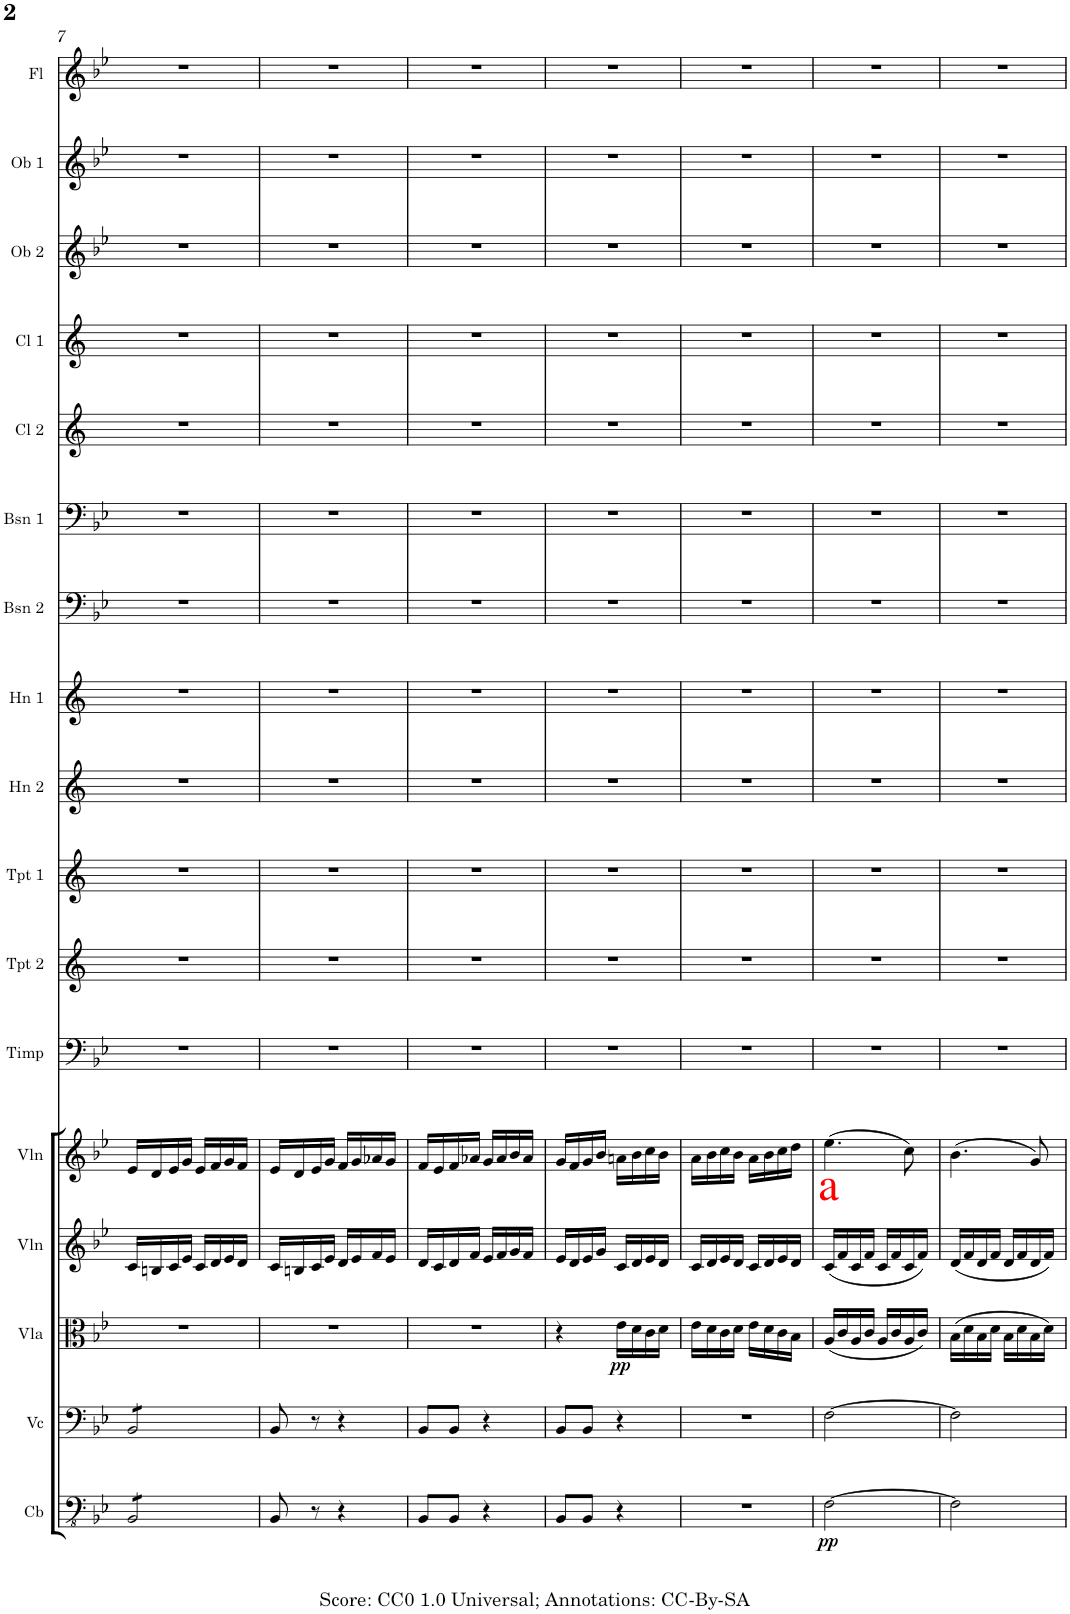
**kern	**dynam	**kern	**kern	**dynam	**kern	**kern	**text	**kern	**kern	**kern	**kern	**kern	**kern	**kern	**kern	**kern	**kern	**kern	**kern
*part17	*part17	*part16	*part15	*part15	*part14	*part13	*part13	*part12	*part11	*part10	*part9	*part8	*part7	*part6	*part5	*part4	*part3	*part2	*part1
*staff17	*staff17	*staff16	*staff15	*staff15	*staff14	*staff13	*staff13	*staff12	*staff11	*staff10	*staff9	*staff8	*staff7	*staff6	*staff5	*staff4	*staff3	*staff2	*staff1
*I"Contrabass	*	*I"Violoncello	*I"Viola	*	*I"Violin	*I"Violin	*	*I"Timpani	*I"Bb Trumpet 2	*I"Bb Trumpet 1	*I"Bb (basso) Horn 2	*I"Bb (basso) Horn 1	*I"Bassoon 2	*I"Bassoon 1	*I"Bb Clarinet 2	*I"Bb Clarinet 1	*I"Oboe 2	*I"Oboe 1	*I"Flute
*I'Cb	*	*I'Vc	*I'Vla	*	*I'Vln	*I'Vln	*	*I'Timp	*I'Tpt 2	*I'Tpt 1	*I'Hn 2	*I'Hn 1	*I'Bsn 2	*I'Bsn 1	*I'Cl 2	*I'Cl 1	*I'Ob 2	*I'Ob 1	*I'Fl
!!LO:PB:g=z
*clefFv4	*	*clefF4	*clefC3	*	*clefG2	*clefG2	*	*clefF4	*clefG2	*clefG2	*clefG2	*clefG2	*clefF4	*clefF4	*clefG2	*clefG2	*clefG2	*clefG2	*clefG2
*	*	*	*	*	*	*	*	*	*Trd1c2	*Trd1c2	*Trd4c7	*Trd4c7	*	*	*Trd1c2	*Trd1c2	*	*	*
*k[b-e-]	*	*k[b-e-]	*k[b-e-]	*	*k[b-e-]	*k[b-e-]	*	*k[b-e-]	*k[]	*k[]	*k[]	*k[]	*k[b-e-]	*k[b-e-]	*k[]	*k[]	*k[b-e-]	*k[b-e-]	*k[b-e-]
*M2/4	*	*M2/4	*M2/4	*	*M2/4	*M2/4	*	*M2/4	*M2/4	*M2/4	*M2/4	*M2/4	*M2/4	*M2/4	*M2/4	*M2/4	*M2/4	*M2/4	*M2/4
=7	=7	=7	=7	=7	=7	=7	=7	=7	=7	=7	=7	=7	=7	=7	=7	=7	=7	=7	=7
*tremolo	*	*	*	*	*	*	*	*	*	*	*	*	*	*	*	*	*	*	*
*	*	*tremolo	*	*	*	*	*	*	*	*	*	*	*	*	*	*	*	*	*
8BBB-/L	.	8BB-/L	2r	.	16c/LL	16e-/LL	.	2r	2r	2r	2r	2r	2r	2r	2r	2r	2r	2r	2r
.	.	.	.	.	16Bn/	16d/	.	.	.	.	.	.	.	.	.	.	.	.	.
8BBB-/	.	8BB-/	.	.	16c/	16e-/	.	.	.	.	.	.	.	.	.	.	.	.	.
.	.	.	.	.	16e-/JJ	16g/JJ	.	.	.	.	.	.	.	.	.	.	.	.	.
8BBB-/	.	8BB-/	.	.	16c/LL	16e-/LL	.	.	.	.	.	.	.	.	.	.	.	.	.
.	.	.	.	.	16d/	16f/	.	.	.	.	.	.	.	.	.	.	.	.	.
8BBB-/J	.	8BB-/J	.	.	16e-/	16g/	.	.	.	.	.	.	.	.	.	.	.	.	.
*	*	*Xtremolo	*	*	*	*	*	*	*	*	*	*	*	*	*	*	*	*	*
*Xtremolo	*	*	*	*	*	*	*	*	*	*	*	*	*	*	*	*	*	*	*
.	.	.	.	.	16d/JJ	16f/JJ	.	.	.	.	.	.	.	.	.	.	.	.	.
=8	=8	=8	=8	=8	=8	=8	=8	=8	=8	=8	=8	=8	=8	=8	=8	=8	=8	=8	=8
8BBB-/	.	8BB-/	2r	.	16c/LL	16e-/LL	.	2r	2r	2r	2r	2r	2r	2r	2r	2r	2r	2r	2r
.	.	.	.	.	16Bn/	16d/	.	.	.	.	.	.	.	.	.	.	.	.	.
8r	.	8r	.	.	16c/	16e-/	.	.	.	.	.	.	.	.	.	.	.	.	.
.	.	.	.	.	16e-/JJ	16g/JJ	.	.	.	.	.	.	.	.	.	.	.	.	.
4r	.	4r	.	.	16d/LL	16f/LL	.	.	.	.	.	.	.	.	.	.	.	.	.
.	.	.	.	.	16e-/	16g/	.	.	.	.	.	.	.	.	.	.	.	.	.
.	.	.	.	.	16f/	16a-X/	.	.	.	.	.	.	.	.	.	.	.	.	.
.	.	.	.	.	16e-/JJ	16g/JJ	.	.	.	.	.	.	.	.	.	.	.	.	.
=9	=9	=9	=9	=9	=9	=9	=9	=9	=9	=9	=9	=9	=9	=9	=9	=9	=9	=9	=9
8BBB-/L	.	8BB-/L	2r	.	16d/LL	16f/LL	.	2r	2r	2r	2r	2r	2r	2r	2r	2r	2r	2r	2r
.	.	.	.	.	16c/	16e-/	.	.	.	.	.	.	.	.	.	.	.	.	.
8BBB-/J	.	8BB-/J	.	.	16d/	16f/	.	.	.	.	.	.	.	.	.	.	.	.	.
.	.	.	.	.	16f/JJ	16a-X/JJ	.	.	.	.	.	.	.	.	.	.	.	.	.
4r	.	4r	.	.	16e-/LL	16g/LL	.	.	.	.	.	.	.	.	.	.	.	.	.
.	.	.	.	.	16f/	16a-/	.	.	.	.	.	.	.	.	.	.	.	.	.
.	.	.	.	.	16g/	16b-/	.	.	.	.	.	.	.	.	.	.	.	.	.
.	.	.	.	.	16f/JJ	16a-/JJ	.	.	.	.	.	.	.	.	.	.	.	.	.
=10	=10	=10	=10	=10	=10	=10	=10	=10	=10	=10	=10	=10	=10	=10	=10	=10	=10	=10	=10
8BBB-/L	.	8BB-/L	4r	.	16e-/LL	16g/LL	.	2r	2r	2r	2r	2r	2r	2r	2r	2r	2r	2r	2r
.	.	.	.	.	16d/	16f/	.	.	.	.	.	.	.	.	.	.	.	.	.
8BBB-/J	.	8BB-/J	.	.	16e-/	16g/	.	.	.	.	.	.	.	.	.	.	.	.	.
.	.	.	.	.	16g/JJ	16b-/JJ	.	.	.	.	.	.	.	.	.	.	.	.	.
!	!	!	!	!LO:DY:b	!	!	!	!	!	!	!	!	!	!	!	!	!	!	!
4r	.	4r	16e-\LL	pp	16c/LL	16an\LL	.	.	.	.	.	.	.	.	.	.	.	.	.
.	.	.	16d\	.	16d/	16b-\	.	.	.	.	.	.	.	.	.	.	.	.	.
.	.	.	16c\	.	16e-/	16cc\	.	.	.	.	.	.	.	.	.	.	.	.	.
.	.	.	16d\JJ	.	16d/JJ	16b-\JJ	.	.	.	.	.	.	.	.	.	.	.	.	.
=11	=11	=11	=11	=11	=11	=11	=11	=11	=11	=11	=11	=11	=11	=11	=11	=11	=11	=11	=11
2r	.	2r	16e-\LL	.	16c/LL	16a\LL	.	2r	2r	2r	2r	2r	2r	2r	2r	2r	2r	2r	2r
.	.	.	16d\	.	16d/	16b-\	.	.	.	.	.	.	.	.	.	.	.	.	.
.	.	.	16c\	.	16e-/	16cc\	.	.	.	.	.	.	.	.	.	.	.	.	.
.	.	.	16d\JJ	.	16d/JJ	16b-\JJ	.	.	.	.	.	.	.	.	.	.	.	.	.
.	.	.	16e-\LL	.	16c/LL	16a\LL	.	.	.	.	.	.	.	.	.	.	.	.	.
.	.	.	16d\	.	16d/	16b-\	.	.	.	.	.	.	.	.	.	.	.	.	.
.	.	.	16c\	.	16e-/	16cc\	.	.	.	.	.	.	.	.	.	.	.	.	.
.	.	.	16B-\JJ	.	16d/JJ	16dd\JJ	.	.	.	.	.	.	.	.	.	.	.	.	.
=12	=12	=12	=12	=12	=12	=12	=12	=12	=12	=12	=12	=12	=12	=12	=12	=12	=12	=12	=12
!	!LO:DY:b	!	!	!	!	!	!LO:LY:b:color=#FF0000	!	!	!	!	!	!	!	!	!	!	!	!
[2FF\	pp	[2F\	(16A/LL	.	(16c/LL	(4.ee-\	a	2r	2r	2r	2r	2r	2r	2r	2r	2r	2r	2r	2r
.	.	.	16c/	.	16f/	.	.	.	.	.	.	.	.	.	.	.	.	.	.
.	.	.	16A/	.	16c/	.	.	.	.	.	.	.	.	.	.	.	.	.	.
.	.	.	16c/JJ	.	16f/JJ	.	.	.	.	.	.	.	.	.	.	.	.	.	.
.	.	.	16A/LL	.	16c/LL	.	.	.	.	.	.	.	.	.	.	.	.	.	.
.	.	.	16c/	.	16f/	.	.	.	.	.	.	.	.	.	.	.	.	.	.
.	.	.	16A/	.	16c/	8cc\)	.	.	.	.	.	.	.	.	.	.	.	.	.
.	.	.	16c/JJ)	.	16f/JJ)	.	.	.	.	.	.	.	.	.	.	.	.	.	.
=13	=13	=13	=13	=13	=13	=13	=13	=13	=13	=13	=13	=13	=13	=13	=13	=13	=13	=13	=13
2FF\]	.	2F\]	(16B-\LL	.	(16d/LL	(4.b-\	.	2r	2r	2r	2r	2r	2r	2r	2r	2r	2r	2r	2r
.	.	.	16d\	.	16f/	.	.	.	.	.	.	.	.	.	.	.	.	.	.
.	.	.	16B-\	.	16d/	.	.	.	.	.	.	.	.	.	.	.	.	.	.
.	.	.	16d\JJ	.	16f/JJ	.	.	.	.	.	.	.	.	.	.	.	.	.	.
.	.	.	16B-\LL	.	16d/LL	.	.	.	.	.	.	.	.	.	.	.	.	.	.
.	.	.	16d\	.	16f/	.	.	.	.	.	.	.	.	.	.	.	.	.	.
.	.	.	16B-\	.	16d/	8g/)	.	.	.	.	.	.	.	.	.	.	.	.	.
.	.	.	16d\JJ)	.	16f/JJ)	.	.	.	.	.	.	.	.	.	.	.	.	.	.
=	=	=	=	=	=	=	=	=	=	=	=	=	=	=	=	=	=	=	=
*-	*-	*-	*-	*-	*-	*-	*-	*-	*-	*-	*-	*-	*-	*-	*-	*-	*-	*-	*-
